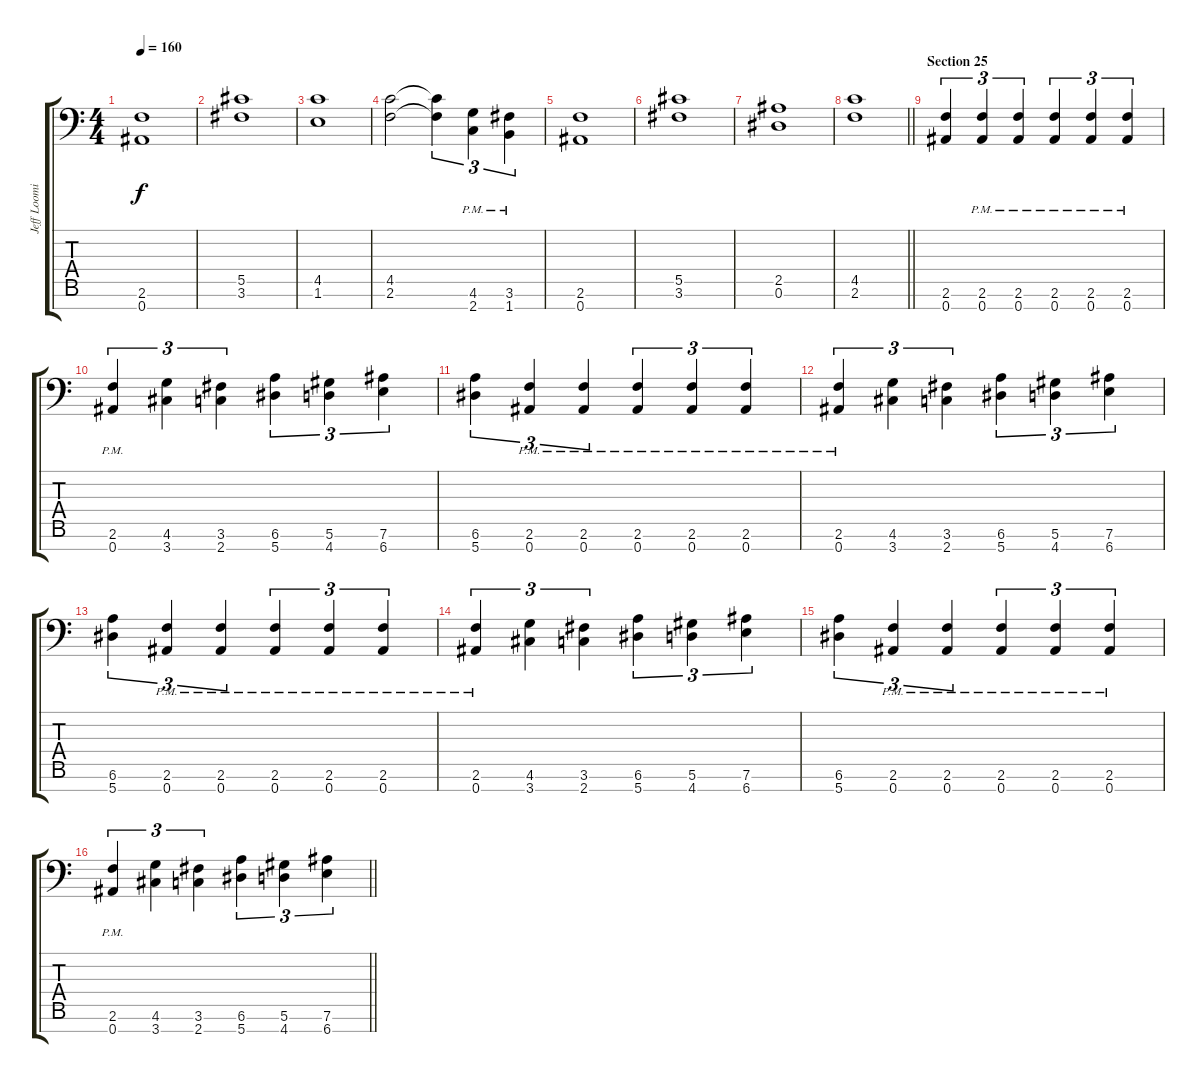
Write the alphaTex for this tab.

\track ("Jeff Loomis - rhythm guitar (right)" "Jeff Loomi") {instrument distortionguitar}
\staff {score tabs}
\tuning (Eb4 Bb3 Gb3 Db3 Ab2 Eb2 Bb1) {hide}
\ts (4 4)
\tempo 160
\clef f4
\ks c
(2.6 0.7).1{dy f} |
(5.5 3.6).1 |
(4.5 1.6).1 |
(4.5 2.6).2 (4.5{t} 2.6{t}).4{tu (3 2)} (4.6{pm} 2.7{pm}).4{tu (3 2)} (3.6{pm} 1.7{pm}).4{tu (3 2)} |
(2.6 0.7).1 |
(5.5 3.6).1 |
(2.5 0.6).1 |
\barLineRight lightlight
(4.5 2.6).1 |
\section ("" "Section 25")
(2.6 0.7).4{tu (3 2)} (2.6{pm} 0.7{pm}).4{tu (3 2)} (2.6{pm} 0.7{pm}).4{tu (3 2)} (2.6{pm} 0.7{pm}).4{tu (3 2)} (2.6{pm} 0.7{pm}).4{tu (3 2)} (2.6{pm} 0.7{pm}).4{tu (3 2)} |
(2.6{pm} 0.7{pm}).4{tu (3 2)} (4.6 3.7).4{tu (3 2)} (3.6 2.7).4{tu (3 2)} (6.6 5.7).4{tu (3 2)} (5.6 4.7).4{tu (3 2)} (7.6 6.7).4{tu (3 2)} |
(6.6 5.7).4{tu (3 2)} (2.6{pm} 0.7{pm}).4{tu (3 2)} (2.6{pm} 0.7{pm}).4{tu (3 2)} (2.6{pm} 0.7{pm}).4{tu (3 2)} (2.6{pm} 0.7{pm}).4{tu (3 2)} (2.6{pm} 0.7{pm}).4{tu (3 2)} |
(2.6{pm} 0.7{pm}).4{tu (3 2)} (4.6 3.7).4{tu (3 2)} (3.6 2.7).4{tu (3 2)} (6.6 5.7).4{tu (3 2)} (5.6 4.7).4{tu (3 2)} (7.6 6.7).4{tu (3 2)} |
(6.6 5.7).4{tu (3 2)} (2.6{pm} 0.7{pm}).4{tu (3 2)} (2.6{pm} 0.7{pm}).4{tu (3 2)} (2.6{pm} 0.7{pm}).4{tu (3 2)} (2.6{pm} 0.7{pm}).4{tu (3 2)} (2.6{pm} 0.7{pm}).4{tu (3 2)} |
(2.6{pm} 0.7{pm}).4{tu (3 2)} (4.6 3.7).4{tu (3 2)} (3.6 2.7).4{tu (3 2)} (6.6 5.7).4{tu (3 2)} (5.6 4.7).4{tu (3 2)} (7.6 6.7).4{tu (3 2)} |
(6.6 5.7).4{tu (3 2)} (2.6{pm} 0.7{pm}).4{tu (3 2)} (2.6{pm} 0.7{pm}).4{tu (3 2)} (2.6{pm} 0.7{pm}).4{tu (3 2)} (2.6{pm} 0.7{pm}).4{tu (3 2)} (2.6{pm} 0.7{pm}).4{tu (3 2)} |
\barLineRight lightlight
(2.6{pm} 0.7{pm}).4{tu (3 2)} (4.6 3.7).4{tu (3 2)} (3.6 2.7).4{tu (3 2)} (6.6 5.7).4{tu (3 2)} (5.6 4.7).4{tu (3 2)} (7.6 6.7).4{tu (3 2)}
